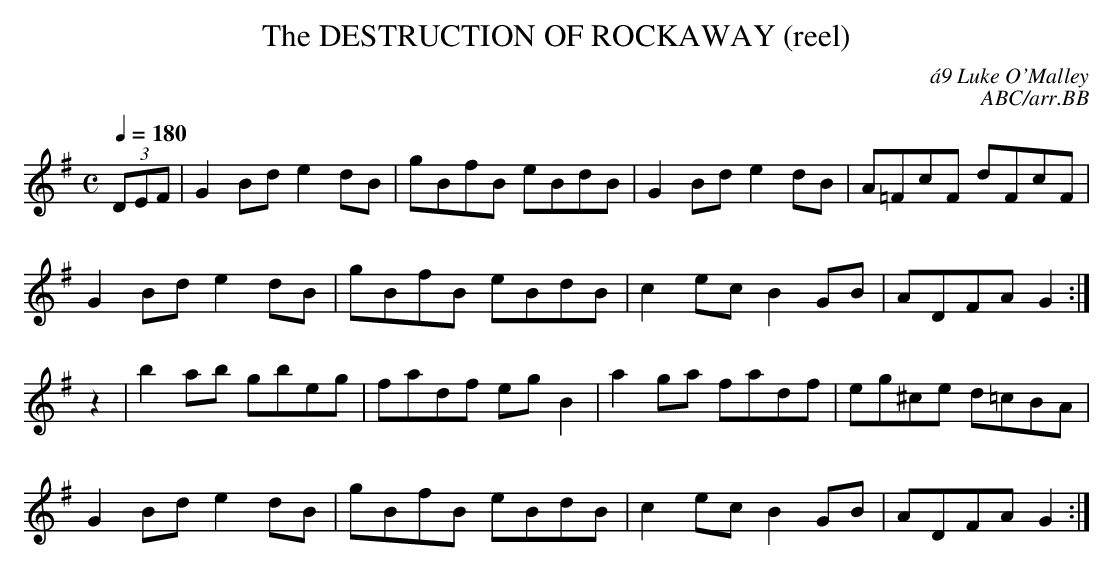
X:1
T:DESTRUCTION OF ROCKAWAY (reel), The
C:\'a9 Luke O'Malley
C:ABC/arr.BB
M:C
Q:1/4=180
K:G
(3DEF | G2 Bd e2dB | gBfB eBdB | G2 Bd e2dB | A=FcF dFcF |
G2 Bd e2dB | gBfB eBdB | c2 ec B2GB | ADFA G2 :|
z2 | b2ab gbeg | fadf eg B2 | a2ga fadf | eg^ce d=cBA |
G2 Bd e2dB | gBfB eBdB | c2 ec B2GB |ADFA G2 :|
